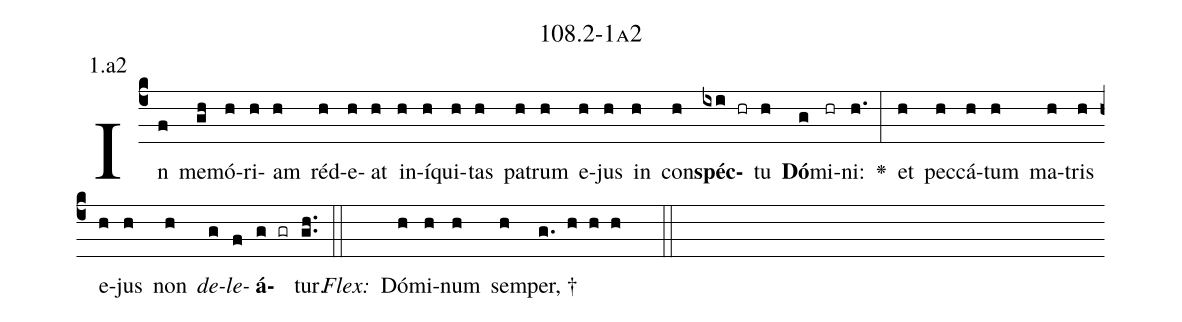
name: 108.2-1a2;
annotation: 1.a2;
%%
(c4)In(f) me(gh)mó(h)ri(h)am(h) réd(h)e(h)at(h) in(h)í(h)qui(h)tas(h) pa(h)trum(h) e(h)jus(h) in(h) con(h)<b>spéc</b>(ixi hr)tu(h) <b>Dó</b>(g)mi(hr)ni:(h.) <v>\greheightstar</v>(:) et(h) pec(h)cá(h)tum(h) ma(h)tris(h) e(h)jus(h) non(h) <i>de</i>(g)<i>le</i>(f)<b>á</b>(g gr)tur.(gh..) (::)
<i>Flex:</i>()  Dó(h)mi(h)num(h) sem(h)per, †(g. h h h  ::)

%E(h) u(h) o(g) u(f) a(g) e.(gh..) (::)
